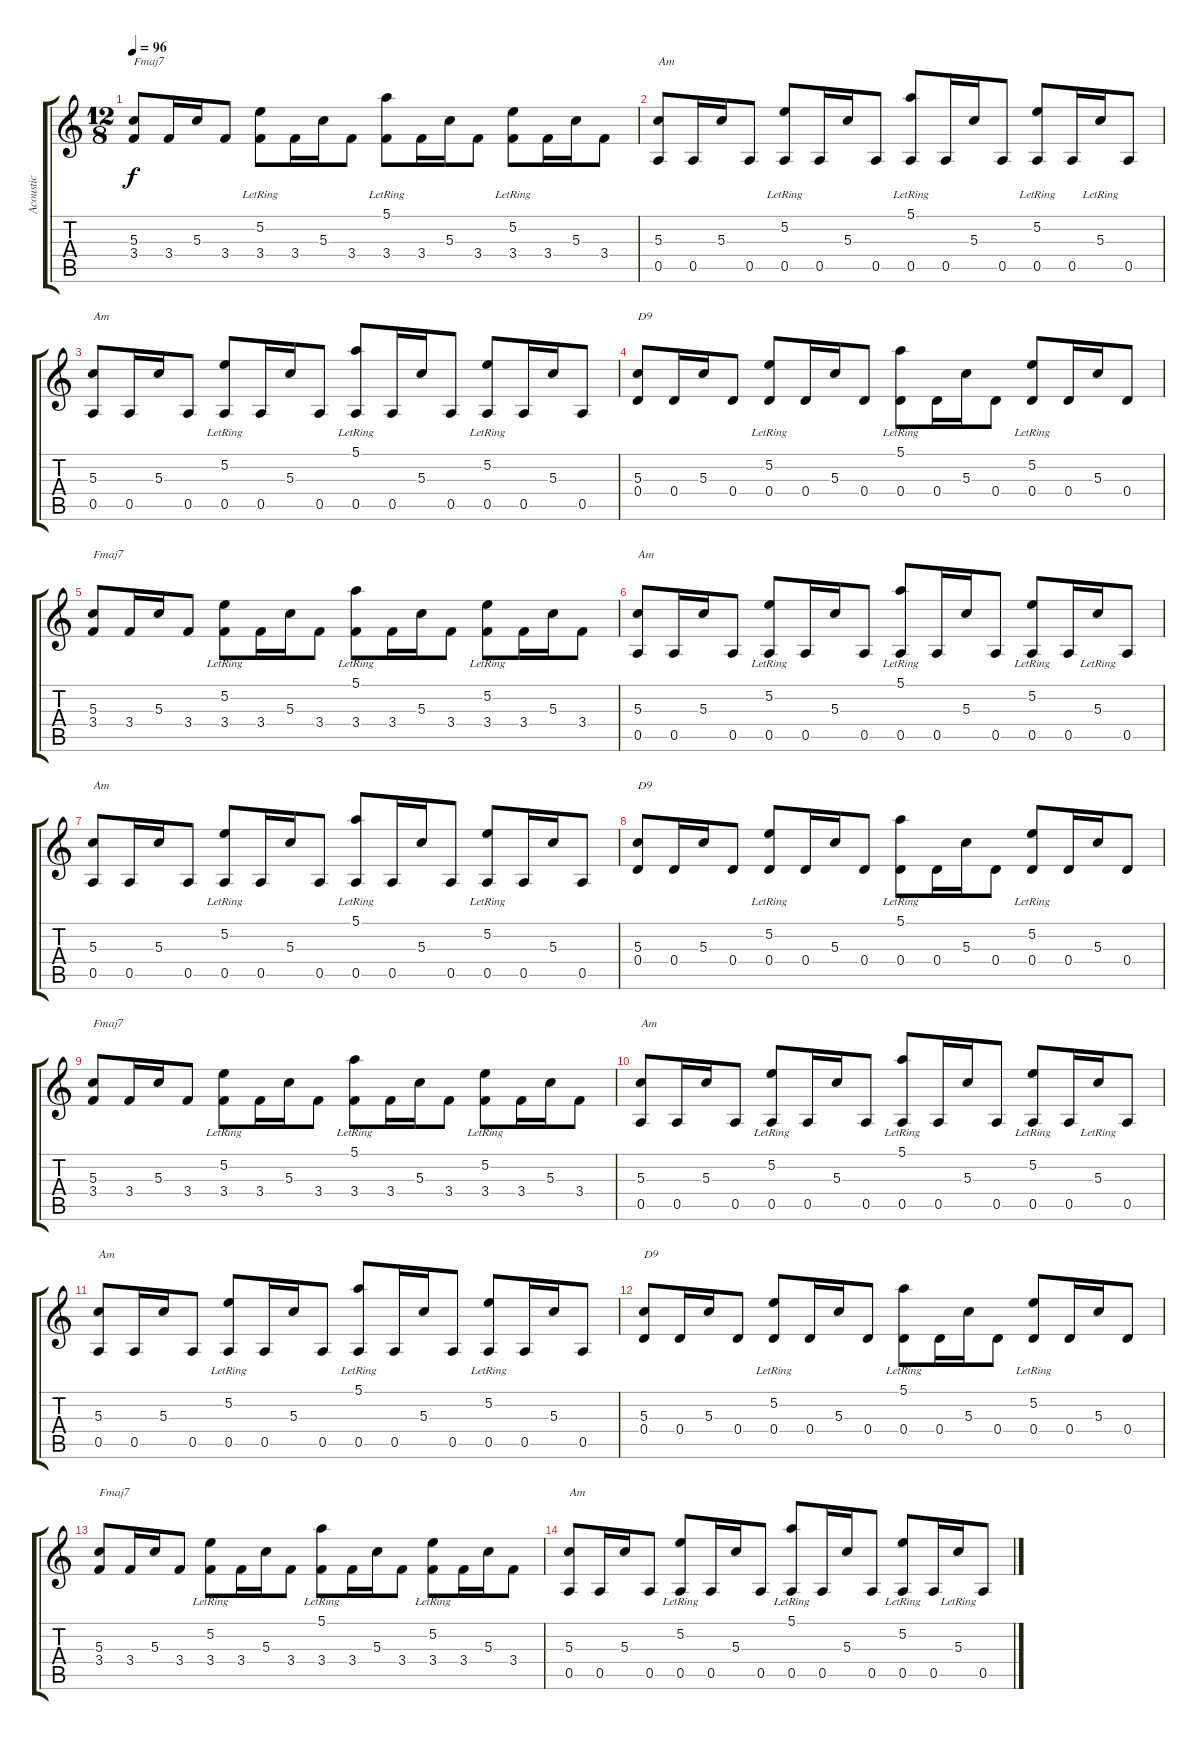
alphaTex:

\track ("Acoustic" "Acoustic") {instrument acousticguitarsteel}
\staff {score tabs}
\tuning (E4 B3 G3 D3 A2 E2) {hide}
\ts (12 8)
\tempo 96
\clef g2
\ks c
(5.3 3.4).8{txt "Fmaj7" dy f} 3.4.16 5.3.16 3.4.8 (5.2{lr} 3.4).8 3.4.16 5.3.16 3.4.8 (5.1{lr} 3.4).8 3.4.16 5.3.16 3.4.8 (5.2{lr} 3.4).8 3.4.16 5.3.16 3.4.8 |
(5.3 0.5).8{txt "Am"} 0.5.16 5.3.16 0.5.8 (5.2{lr} 0.5).8 0.5.16 5.3.16 0.5.8 (5.1{lr} 0.5).8 0.5.16 5.3.16 0.5.8 (5.2{lr} 0.5).8 0.5.16 5.3{lr}.16 0.5.8 |
(5.3 0.5).8{txt "Am"} 0.5.16 5.3.16 0.5.8 (5.2{lr} 0.5).8 0.5.16 5.3.16 0.5.8 (5.1{lr} 0.5).8 0.5.16 5.3.16 0.5.8 (5.2{lr} 0.5).8 0.5.16 5.3.16 0.5.8 |
(5.3 0.4).8{txt "D9"} 0.4.16 5.3.16 0.4.8 (5.2{lr} 0.4).8 0.4.16 5.3.16 0.4.8 (5.1{lr} 0.4).8 0.4.16 5.3.16 0.4.8 (5.2{lr} 0.4).8 0.4.16 5.3.16 0.4.8 |
(5.3 3.4).8{txt "Fmaj7"} 3.4.16 5.3.16 3.4.8 (5.2{lr} 3.4).8 3.4.16 5.3.16 3.4.8 (5.1{lr} 3.4).8 3.4.16 5.3.16 3.4.8 (5.2{lr} 3.4).8 3.4.16 5.3.16 3.4.8 |
(5.3 0.5).8{txt "Am"} 0.5.16 5.3.16 0.5.8 (5.2{lr} 0.5).8 0.5.16 5.3.16 0.5.8 (5.1{lr} 0.5).8 0.5.16 5.3.16 0.5.8 (5.2{lr} 0.5).8 0.5.16 5.3{lr}.16 0.5.8 |
(5.3 0.5).8{txt "Am"} 0.5.16 5.3.16 0.5.8 (5.2{lr} 0.5).8 0.5.16 5.3.16 0.5.8 (5.1{lr} 0.5).8 0.5.16 5.3.16 0.5.8 (5.2{lr} 0.5).8 0.5.16 5.3.16 0.5.8 |
(5.3 0.4).8{txt "D9"} 0.4.16 5.3.16 0.4.8 (5.2{lr} 0.4).8 0.4.16 5.3.16 0.4.8 (5.1{lr} 0.4).8 0.4.16 5.3.16 0.4.8 (5.2{lr} 0.4).8 0.4.16 5.3.16 0.4.8 |
(5.3 3.4).8{txt "Fmaj7"} 3.4.16 5.3.16 3.4.8 (5.2{lr} 3.4).8 3.4.16 5.3.16 3.4.8 (5.1{lr} 3.4).8 3.4.16 5.3.16 3.4.8 (5.2{lr} 3.4).8 3.4.16 5.3.16 3.4.8 |
(5.3 0.5).8{txt "Am"} 0.5.16 5.3.16 0.5.8 (5.2{lr} 0.5).8 0.5.16 5.3.16 0.5.8 (5.1{lr} 0.5).8 0.5.16 5.3.16 0.5.8 (5.2{lr} 0.5).8 0.5.16 5.3{lr}.16 0.5.8 |
(5.3 0.5).8{txt "Am"} 0.5.16 5.3.16 0.5.8 (5.2{lr} 0.5).8 0.5.16 5.3.16 0.5.8 (5.1{lr} 0.5).8 0.5.16 5.3.16 0.5.8 (5.2{lr} 0.5).8 0.5.16 5.3.16 0.5.8 |
(5.3 0.4).8{txt "D9"} 0.4.16 5.3.16 0.4.8 (5.2{lr} 0.4).8 0.4.16 5.3.16 0.4.8 (5.1{lr} 0.4).8 0.4.16 5.3.16 0.4.8 (5.2{lr} 0.4).8 0.4.16 5.3.16 0.4.8 |
(5.3 3.4).8{txt "Fmaj7"} 3.4.16 5.3.16 3.4.8 (5.2{lr} 3.4).8 3.4.16 5.3.16 3.4.8 (5.1{lr} 3.4).8 3.4.16 5.3.16 3.4.8 (5.2{lr} 3.4).8 3.4.16 5.3.16 3.4.8 |
(5.3 0.5).8{txt "Am"} 0.5.16 5.3.16 0.5.8 (5.2{lr} 0.5).8 0.5.16 5.3.16 0.5.8 (5.1{lr} 0.5).8 0.5.16 5.3.16 0.5.8 (5.2{lr} 0.5).8 0.5.16 5.3{lr}.16 0.5.8
